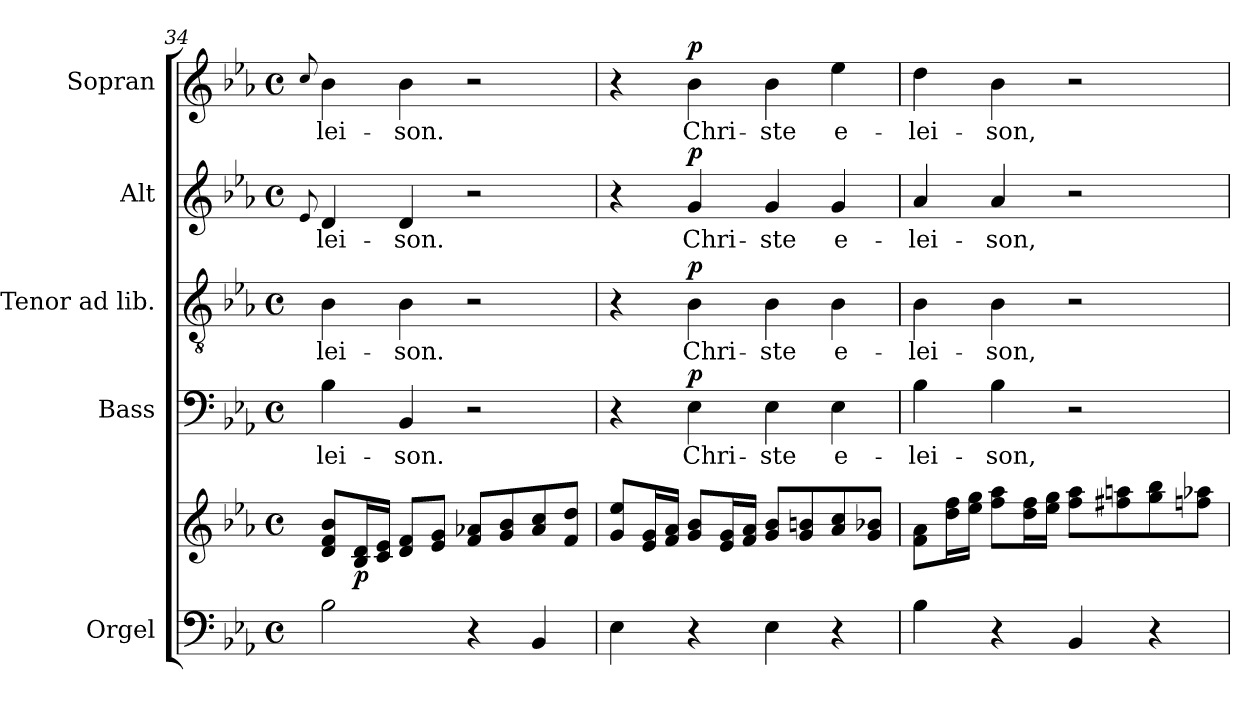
**kern	**kern	**dynam	**kern	**text	**dynam	**kern	**text	**dynam	**kern	**text	**dynam	**kern	**text	**dynam
*part5	*part5	*part5	*part4	*part4	*part4	*part3	*part3	*part3	*part2	*part2	*part2	*part1	*part1	*part1
*staff6	*staff5	*staff5/6	*staff4	*staff4	*staff4	*staff3	*staff3	*staff3	*staff2	*staff2	*staff2	*staff1	*staff1	*staff1
*I"Orgel	*	*	*I"Bass	*	*	*I"Tenor ad lib.	*	*	*I"Alt	*	*	*I"Sopran	*	*
*	*	*	*I'B.	*	*	*I'T.	*	*	*I'A.	*	*	*I'S.	*	*
*clefF4	*clefG2	*	*clefF4	*	*	*clefGv2	*	*	*clefG2	*	*	*clefG2	*	*
*k[b-e-a-]	*k[b-e-a-]	*	*k[b-e-a-]	*	*	*k[b-e-a-]	*	*	*k[b-e-a-]	*	*	*k[b-e-a-]	*	*
*E-:	*E-:	*	*E-:	*	*	*E-:	*	*	*E-:	*	*	*E-:	*	*
*M4/4	*M4/4	*	*M4/4	*	*	*M4/4	*	*	*M4/4	*	*	*M4/4	*	*
*met(c)	*met(c)	*	*met(c)	*	*	*met(c)	*	*	*met(c)	*	*	*met(c)	*	*
=34	=34	=34	=34	=34	=34	=34	=34	=34	=34	=34	=34	=34	=34	=34
.	.	.	.	.	.	.	.	.	8qqe-/	.	.	8qqcc/	.	.
!	!	!	!	!LO:LY:b	!	!	!LO:LY:b	!	!	!LO:LY:b	!	!	!LO:LY:b	!
2B-\	8d/ 8f/ 8b-/L	.	4B-\	-lei-	.	4B-\	-lei-	.	4d/	-lei-	.	4b-\	-lei-	.
!	!	!LO:DY:b	!	!	!	!	!	!	!	!	!	!	!	!
.	16B-/ 16d/L	p	.	.	.	.	.	.	.	.	.	.	.	.
.	16c/ 16e-/JJ	.	.	.	.	.	.	.	.	.	.	.	.	.
!	!	!	!	!LO:LY:b	!	!	!LO:LY:b	!	!	!LO:LY:b	!	!	!LO:LY:b	!
.	8d/ 8f/L	.	4BB-/	-son.	.	4B-\	-son.	.	4d/	-son.	.	4b-\	-son.	.
.	8e-/ 8g/J	.	.	.	.	.	.	.	.	.	.	.	.	.
4r	8f/ 8a-X/L	.	2r	.	.	2r	.	.	2r	.	.	2r	.	.
.	8g/ 8b-/	.	.	.	.	.	.	.	.	.	.	.	.	.
4BB-/	8a-/ 8cc/	.	.	.	.	.	.	.	.	.	.	.	.	.
.	8f/ 8dd/J	.	.	.	.	.	.	.	.	.	.	.	.	.
=35	=35	=35	=35	=35	=35	=35	=35	=35	=35	=35	=35	=35	=35	=35
4E-\	8g/ 8ee-/L	.	4r	.	.	4r	.	.	4r	.	.	4r	.	.
.	16e-/ 16g/L	.	.	.	.	.	.	.	.	.	.	.	.	.
.	16f/ 16a-/JJ	.	.	.	.	.	.	.	.	.	.	.	.	.
!	!	!	!	!LO:LY:b	!LO:DY:a	!	!LO:LY:b	!LO:DY:a	!	!LO:LY:b	!LO:DY:a	!	!LO:LY:b	!LO:DY:a
4r	8g/ 8b-/L	.	4E-\	Chri-	p	4B-\	Chri-	p	4g/	Chri-	p	4b-\	Chri-	p
.	16e-/ 16g/L	.	.	.	.	.	.	.	.	.	.	.	.	.
.	16f/ 16a-/JJ	.	.	.	.	.	.	.	.	.	.	.	.	.
!	!	!	!	!LO:LY:b	!	!	!LO:LY:b	!	!	!LO:LY:b	!	!	!LO:LY:b	!
4E-\	8g/ 8b-/L	.	4E-\	-ste	.	4B-\	-ste	.	4g/	-ste	.	4b-\	-ste	.
.	8g/ 8bn/	.	.	.	.	.	.	.	.	.	.	.	.	.
!	!	!	!	!LO:LY:b	!	!	!LO:LY:b	!	!	!LO:LY:b	!	!	!LO:LY:b	!
4r	8a-/ 8cc/	.	4E-\	e-	.	4B-\	e-	.	4g/	e-	.	4ee-\	e-	.
.	8g/ 8b-X/J	.	.	.	.	.	.	.	.	.	.	.	.	.
!!LO:LB:g=z
=36	=36	=36	=36	=36	=36	=36	=36	=36	=36	=36	=36	=36	=36	=36
!	!	!	!	!LO:LY:b	!	!	!LO:LY:b	!	!	!LO:LY:b	!	!	!LO:LY:b	!
4B-\	8f\ 8a-\L	.	4B-\	-lei-	.	4B-\	-lei-	.	4a-/	-lei-	.	4dd\	-lei-	.
.	16dd\ 16ff\L	.	.	.	.	.	.	.	.	.	.	.	.	.
.	16ee-\ 16gg\JJ	.	.	.	.	.	.	.	.	.	.	.	.	.
!	!	!	!	!LO:LY:b	!	!	!LO:LY:b	!	!	!LO:LY:b	!	!	!LO:LY:b	!
4r	8ff\ 8aa-\L	.	4B-\	-son,	.	4B-\	-son,	.	4a-/	-son,	.	4b-\	-son,	.
.	16dd\ 16ff\L	.	.	.	.	.	.	.	.	.	.	.	.	.
.	16ee-\ 16gg\JJ	.	.	.	.	.	.	.	.	.	.	.	.	.
4BB-/	8ff\ 8aa-\L	.	2r	.	.	2r	.	.	2r	.	.	2r	.	.
.	8ff#X\ 8aan\	.	.	.	.	.	.	.	.	.	.	.	.	.
4r	8gg\ 8bb-\	.	.	.	.	.	.	.	.	.	.	.	.	.
.	8ffn\ 8aa-X\J	.	.	.	.	.	.	.	.	.	.	.	.	.
=	=	=	=	=	=	=	=	=	=	=	=	=	=	=
*-	*-	*-	*-	*-	*-	*-	*-	*-	*-	*-	*-	*-	*-	*-
